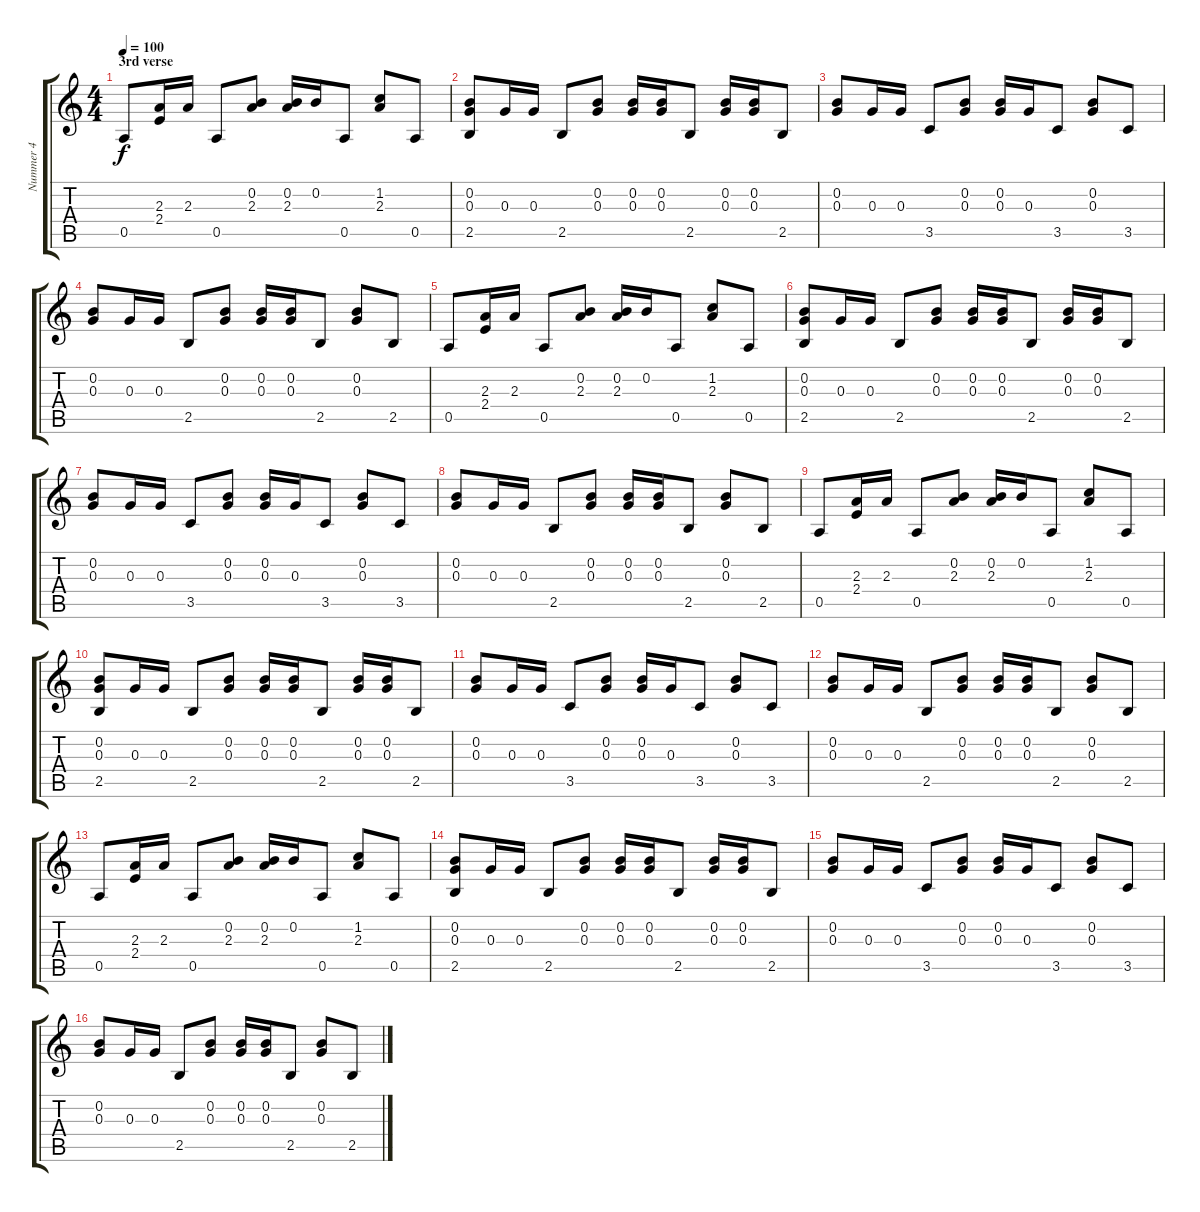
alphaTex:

\track ("Nummer 4" "Nummer 4") {instrument electricbassfinger}
\staff {score tabs}
\tuning (E4 B3 G3 D3 A2 E2) {hide}
\ts (4 4)
\section ("" "3rd verse")
\tempo 100
\clef g2
\ks c
0.5.8{dy f} (2.3 2.4).16 2.3.16 0.5.8 (0.2 2.3).8 (0.2 2.3).16 0.2.16 0.5.8 (1.2 2.3).8 0.5.8 |
(0.2 0.3 2.5).8 0.3.16 0.3.16 2.5.8 (0.2 0.3).8 (0.2 0.3).16 (0.2 0.3).16 2.5.8 (0.2 0.3).16 (0.2 0.3).16 2.5.8 |
(0.2 0.3).8 0.3.16 0.3.16 3.5.8 (0.2 0.3).8 (0.2 0.3).16 0.3.16 3.5.8 (0.2 0.3).8 3.5.8 |
(0.2 0.3).8 0.3.16 0.3.16 2.5.8 (0.2 0.3).8 (0.2 0.3).16 (0.2 0.3).16 2.5.8 (0.2 0.3).8 2.5.8 |
0.5.8 (2.3 2.4).16 2.3.16 0.5.8 (0.2 2.3).8 (0.2 2.3).16 0.2.16 0.5.8 (1.2 2.3).8 0.5.8 |
(0.2 0.3 2.5).8 0.3.16 0.3.16 2.5.8 (0.2 0.3).8 (0.2 0.3).16 (0.2 0.3).16 2.5.8 (0.2 0.3).16 (0.2 0.3).16 2.5.8 |
(0.2 0.3).8 0.3.16 0.3.16 3.5.8 (0.2 0.3).8 (0.2 0.3).16 0.3.16 3.5.8 (0.2 0.3).8 3.5.8 |
(0.2 0.3).8 0.3.16 0.3.16 2.5.8 (0.2 0.3).8 (0.2 0.3).16 (0.2 0.3).16 2.5.8 (0.2 0.3).8 2.5.8 |
0.5.8 (2.3 2.4).16 2.3.16 0.5.8 (0.2 2.3).8 (0.2 2.3).16 0.2.16 0.5.8 (1.2 2.3).8 0.5.8 |
(0.2 0.3 2.5).8 0.3.16 0.3.16 2.5.8 (0.2 0.3).8 (0.2 0.3).16 (0.2 0.3).16 2.5.8 (0.2 0.3).16 (0.2 0.3).16 2.5.8 |
(0.2 0.3).8 0.3.16 0.3.16 3.5.8 (0.2 0.3).8 (0.2 0.3).16 0.3.16 3.5.8 (0.2 0.3).8 3.5.8 |
(0.2 0.3).8 0.3.16 0.3.16 2.5.8 (0.2 0.3).8 (0.2 0.3).16 (0.2 0.3).16 2.5.8 (0.2 0.3).8 2.5.8 |
0.5.8 (2.3 2.4).16 2.3.16 0.5.8 (0.2 2.3).8 (0.2 2.3).16 0.2.16 0.5.8 (1.2 2.3).8 0.5.8 |
(0.2 0.3 2.5).8 0.3.16 0.3.16 2.5.8 (0.2 0.3).8 (0.2 0.3).16 (0.2 0.3).16 2.5.8 (0.2 0.3).16 (0.2 0.3).16 2.5.8 |
(0.2 0.3).8 0.3.16 0.3.16 3.5.8 (0.2 0.3).8 (0.2 0.3).16 0.3.16 3.5.8 (0.2 0.3).8 3.5.8 |
(0.2 0.3).8 0.3.16 0.3.16 2.5.8 (0.2 0.3).8 (0.2 0.3).16 (0.2 0.3).16 2.5.8 (0.2 0.3).8 2.5.8
